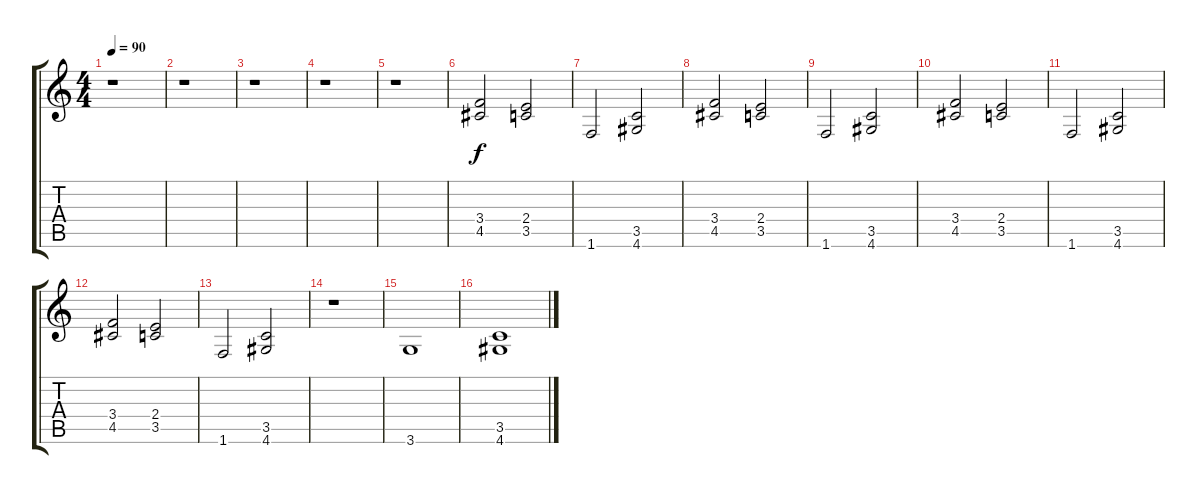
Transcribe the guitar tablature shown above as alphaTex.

\track "" {instrument distortionguitar}
\staff {score tabs}
\tuning (E4 B3 G3 D3 A2 E2) {hide}
\ts (4 4)
\tempo 90
\clef g2
\ks c
r.1{dy f} |
r.1 |
r.1 |
r.1 |
r.1 |
(3.4 4.5).2 (2.4 3.5).2 |
1.6.2 (3.5 4.6).2 |
(3.4 4.5).2 (2.4 3.5).2 |
1.6.2 (3.5 4.6).2 |
(3.4 4.5).2 (2.4 3.5).2 |
1.6.2 (3.5 4.6).2 |
(3.4 4.5).2 (2.4 3.5).2 |
1.6.2 (3.5 4.6).2 |
r.1 |
3.6.1 |
(3.5 4.6).1
